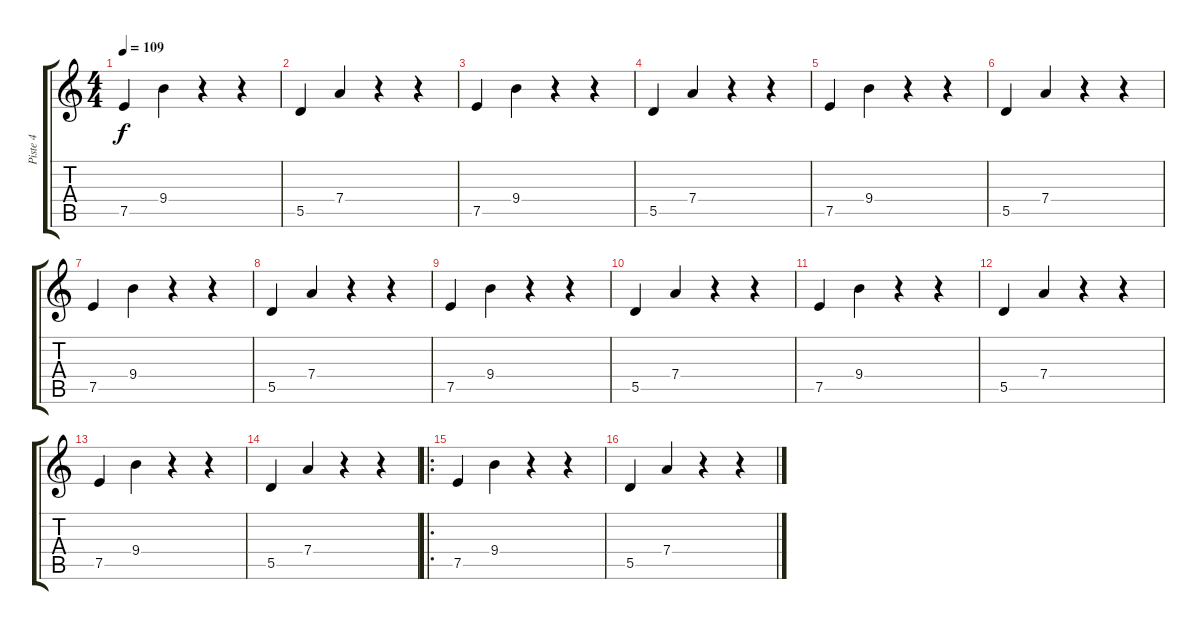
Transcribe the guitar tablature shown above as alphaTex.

\track ("Piste 4" "Piste 4") {instrument acousticguitarsteel}
\staff {score tabs}
\tuning (E4 B3 G3 D3 A2 E2) {hide}
\ts (4 4)
\tempo 109
\clef g2
\ks c
7.5.4{dy f} 9.4.4 r.4 r.4 |
5.5.4 7.4.4 r.4 r.4 |
7.5.4 9.4.4 r.4 r.4 |
5.5.4 7.4.4 r.4 r.4 |
7.5.4 9.4.4 r.4 r.4 |
5.5.4 7.4.4 r.4 r.4 |
7.5.4 9.4.4 r.4 r.4 |
5.5.4 7.4.4 r.4 r.4 |
7.5.4 9.4.4 r.4 r.4 |
5.5.4 7.4.4 r.4 r.4 |
7.5.4 9.4.4 r.4 r.4 |
5.5.4 7.4.4 r.4 r.4 |
7.5.4 9.4.4 r.4 r.4 |
5.5.4 7.4.4 r.4 r.4 |
\ro
7.5.4 9.4.4 r.4 r.4 |
5.5.4 7.4.4 r.4 r.4
